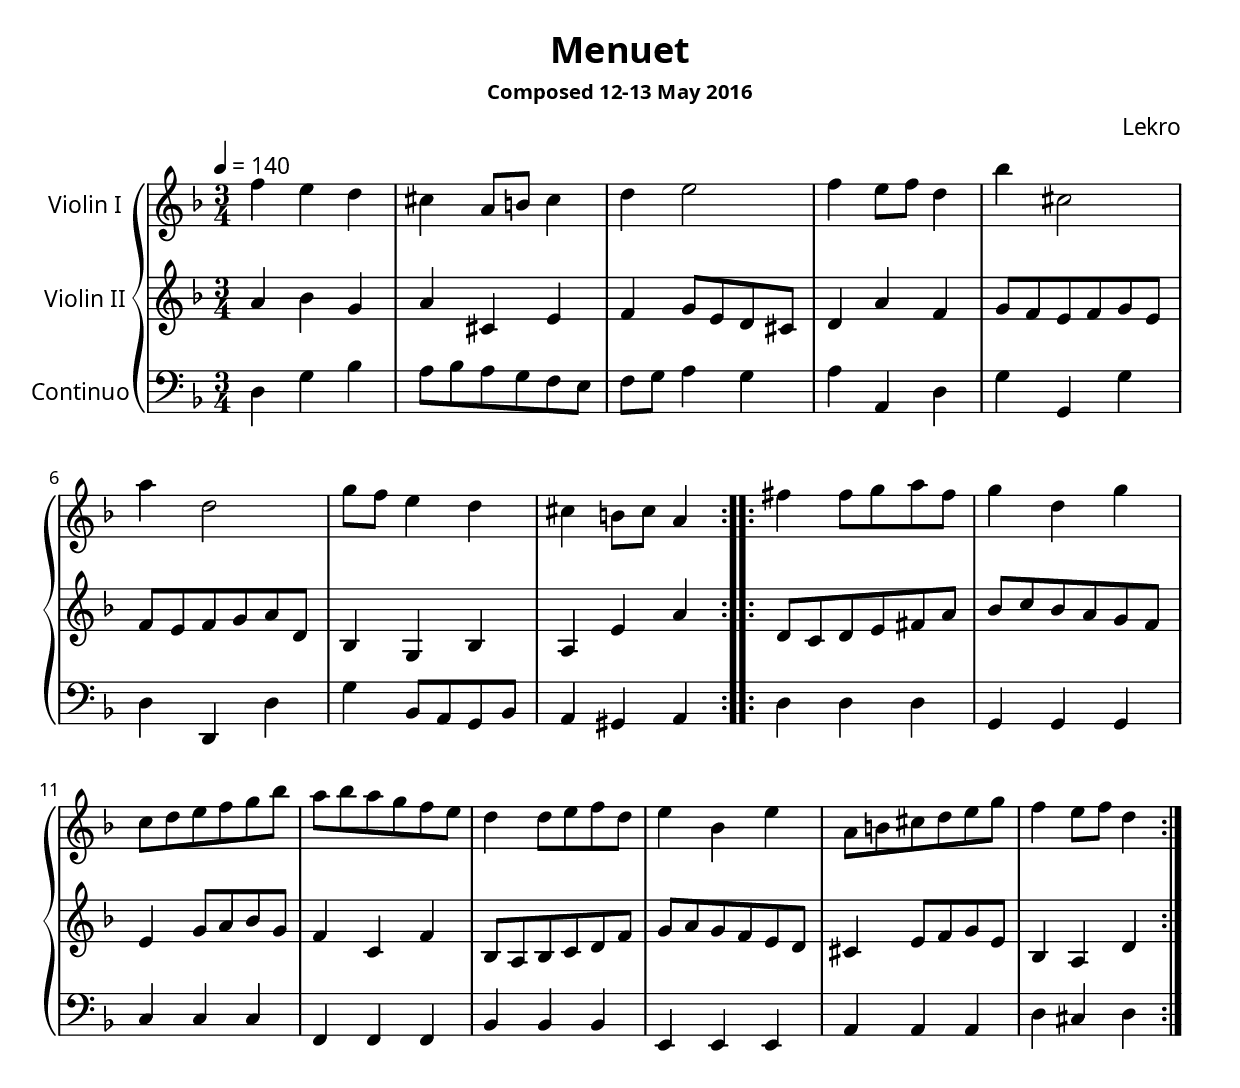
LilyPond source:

\version "2.18.2"

\pointAndClickOff

global = {
  \tempo 4 = 140
  \time 3/4
  \key d \minor
}

vlnI = \relative c'' {
  \repeat volta 2 {
  f4 e d cis a8 b cis4 d e2 f4 e8 f d4
  bes'4 cis,2 a'4 d,2 g8 f e4 d cis b8 cis a4
  }
  \repeat volta 2 {
    fis'4 fis8 g a fis g4 d g c,8 d e f g bes a bes a g f e 
    d4 d8 e f d e4 bes e a,8 b cis d e g f4 e8 f d4
  }
}

vlnII = \relative c'' {
  \repeat volta 2 {
  a4 bes g a cis, e f g8 e d cis d4 a' f
  g8 f e f g e f e f g a d, bes4 g bes a e' a
  }
  \repeat volta 2 {
    d,8 c d e fis a bes c bes a g f e4 g8 a bes g f4 c f
    bes,8 a bes c d f g a g f e d cis4 e8 f g e bes4 a d
  }
}

clo = \relative c {
  \clef bass
  \repeat volta 2 {
  d4 g bes a8 bes a g f e f g a4 g a a, d
  g g, g' d d, d' g bes,8 a g bes a4 gis a
  }
  \repeat volta 2 {
    d4 d d g, g g c c c f, f f bes bes bes e, e e a a a d cis d
  }
}

\header {
  title = "Menuet"
  composer = "Lekro"
  subsubtitle = "Composed 12-13 May 2016"
}
\score {
  \new GrandStaff \with {midiInstrument = "violin" } <<
    \new Staff = "violins I" \with {instrumentName = "Violin I"} << \global \vlnI >>
    \new Staff = "violins II" \with {instrumentName = "Violin II"} << \global \vlnII >>
    \new Staff = "cellos" \with {instrumentName = "Continuo" midiInstrument="harpsichord"} << \global \clo >>
    >>
}
\paper {
  #(define fonts
    (make-pango-font-tree "Comic Neue"
                          "Comic Neue"
                          "Inconsolata"
                          (/ staff-height pt 20)))
}
